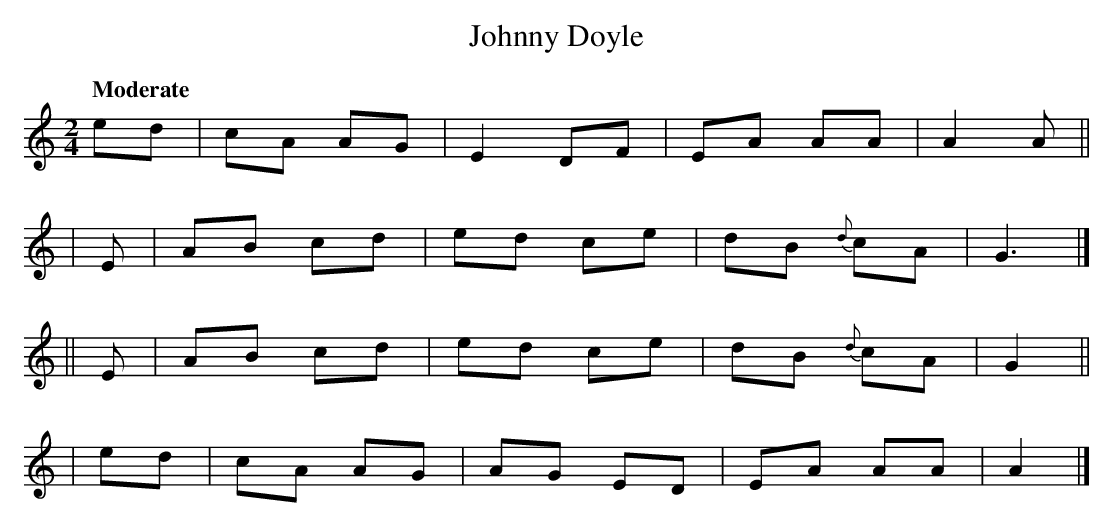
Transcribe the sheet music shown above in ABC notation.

X:1
T: Johnny Doyle
Q: "Moderate"
M: 2/4
L: 1/8
K: Am
  ed | cA AG | E2 DF | EA AA | A2 A ||
|  E | AB cd | ed ce | dB {d}cA | G3 |]
|| E | AB cd | ed ce | dB {d}cA | G2 ||
| ed | cA AG | AG ED | EA AA | A2 |]
